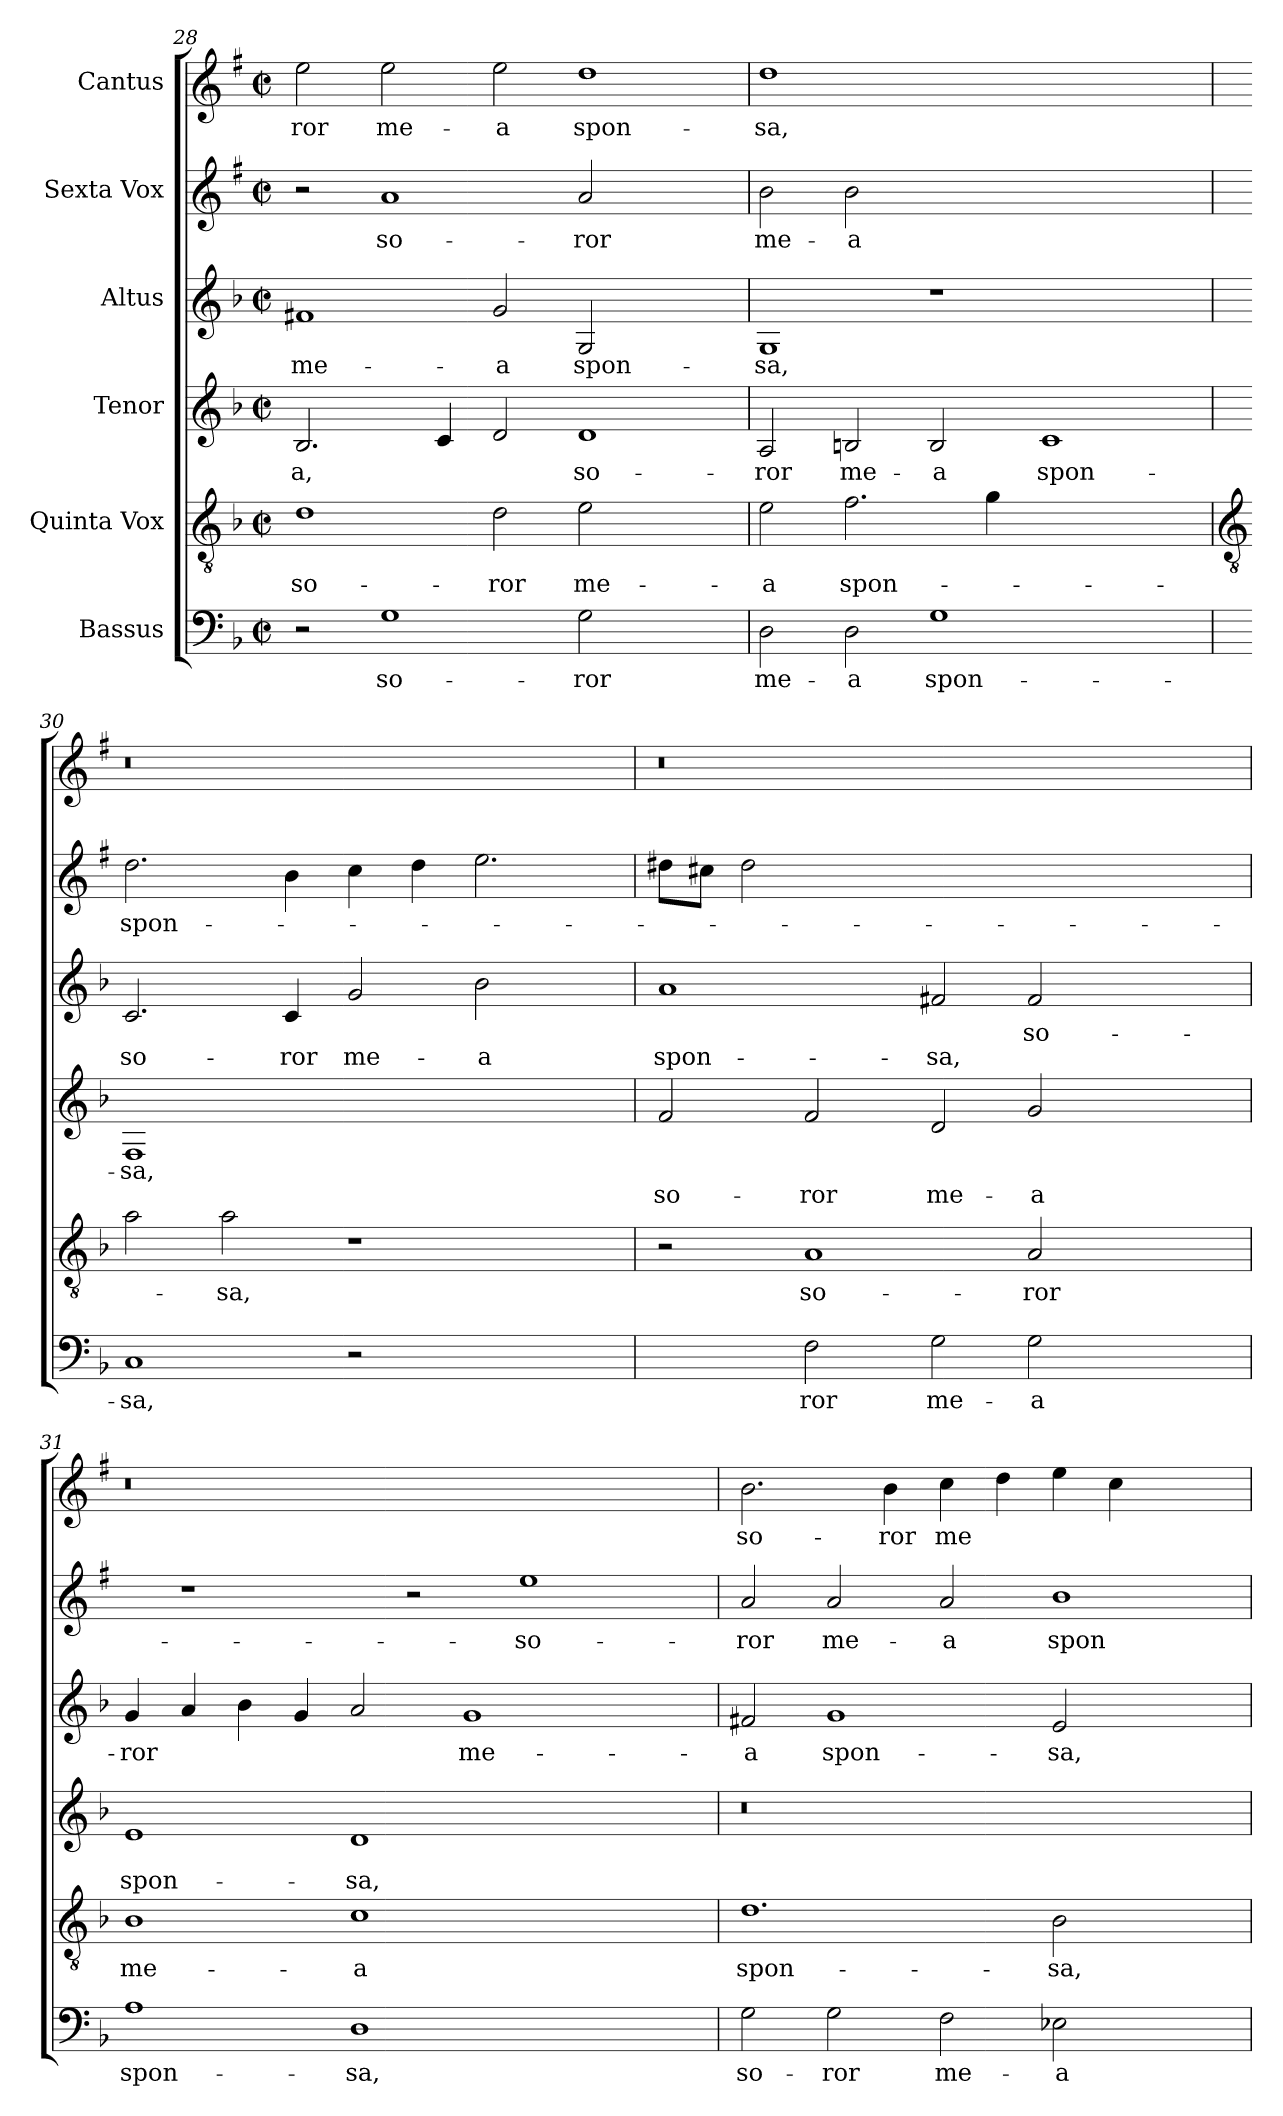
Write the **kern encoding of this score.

**kern	**text	**text	**kern	**text	**kern	**text	**text	**kern	**text	**text	**kern	**text	**kern	**text
*part6	*part6	*part6	*part5	*part5	*part4	*part4	*part4	*part3	*part3	*part3	*part2	*part2	*part1	*part1
*staff6	*staff6	*staff6	*staff5	*staff5	*staff4	*staff4	*staff4	*staff3	*staff3	*staff3	*staff2	*staff2	*staff1	*staff1
*I"Bassus	*	*	*I"Quinta Vox	*	*I"Tenor	*	*	*I"Altus	*	*	*I"Sexta Vox	*	*I"Cantus	*
*clefF4	*	*	*clefGv2	*	*clefG2	*	*	*clefG2	*	*	*clefG2	*	*clefG2	*
*	*	*	*	*	*	*	*	*	*	*	*ITrd1c2	*	*ITrd1c2	*
*k[b-]	*	*	*k[b-]	*	*k[b-]	*	*	*k[b-]	*	*	*k[b-]	*	*k[b-]	*
*F:	*	*	*F:	*	*F:	*	*	*F:	*	*	*F:	*	*F:	*
*M4/2	*	*	*M4/2	*	*M4/2	*	*	*M4/2	*	*	*M4/2	*	*M4/2	*
*met(c|)	*	*	*met(c|)	*	*met(c|)	*	*	*met(c|)	*	*	*met(c|)	*	*met(c|)	*
=28	=28	=28	=28	=28	=28	=28	=28	=28	=28	=28	=28	=28	=28	=28
!	!	!	!	!LO:LY:b	!	!LO:LY:b	!	!	!LO:LY:b	!	!	!	!	!LO:LY:b
2r	.	.	1d	so-	2.B-	-a,	.	1f#X	me-	.	2r	.	2dd	-ror
!	!LO:LY:b	!	!	!	!	!	!	!	!	!	!	!LO:LY:b	!	!LO:LY:b
1G	so-	.	.	.	.	.	.	.	.	.	1g	so-	2dd	me-
.	.	.	.	.	4c	.	.	.	.	.	.	.	.	.
!	!	!	!	!LO:LY:b	!	!	!	!	!LO:LY:b	!	!	!	!	!LO:LY:b
.	.	.	2d	-ror	2d	.	.	2g	-a	.	.	.	2dd	-a
!	!LO:LY:b	!	!	!LO:LY:b	!	!LO:LY:b	!	!	!LO:LY:b	!	!	!LO:LY:b	!	!LO:LY:b
2G	-ror	.	2e	me-	1d	so-	.	2G	spon-	.	2g	-ror	1cc	spon-
2ryy	.	.	2ryy	.	.	.	.	2ryy	.	.	2ryy	.	.	.
=29	=29	=29	=29	=29	=29	=29	=29	=29	=29	=29	=29	=29	=29	=29
!	!LO:LY:b	!	!	!LO:LY:b	!	!LO:LY:b	!	!	!LO:LY:b	!	!	!LO:LY:b	!	!LO:LY:b
2D	me-	.	2e	-a	2A	-ror	.	1G	-sa,	.	2a	me-	1cc	-sa,
!	!LO:LY:b	!	!	!LO:LY:b	!	!LO:LY:b	!	!	!	!	!	!LO:LY:b	!	!
2D	-a	.	2.f	spon-	2Bn	me-	.	.	.	.	2a	-a	.	.
!	!LO:LY:b	!	!	!	!	!LO:LY:b	!	!	!	!	!	!	!	!
1G	spon-	.	.	.	2B	-a	.	1r	.	.	1.ryy	.	1.ryy	.
.	.	.	4g	.	.	.	.	.	.	.	.	.	.	.
!	!	!	!	!	!	!LO:LY:b	!	!	!	!	!	!	!	!
.	.	.	1ryy	.	1c	spon-	.	.	.	.	.	.	.	.
2ryy	.	.	.	.	.	.	.	2ryy	.	.	.	.	.	.
!!LO:LB:g=z
=30	=30	=30	=30	=30	=30	=30	=30	=30	=30	=30	=30	=30	=30	=30
*	*	*	*clefGv2	*	*	*	*	*	*	*	*	*	*	*
!	!LO:LY:b	!	!	!	!	!LO:LY:b	!	!	!	!LO:LY:b	!	!LO:LY:b	!	!
1C	-sa,	.	2a	.	1F	-sa,	.	2.c	.	so-	2.cc	spon-	0r	.
!	!	!	!	!LO:LY:b	!	!	!	!	!	!	!	!	!	!
.	.	.	2a	-sa,	.	.	.	.	.	.	.	.	.	.
!	!	!	!	!	!	!	!	!	!	!LO:LY:b	!	!	!	!
.	.	.	.	.	.	.	.	4c	.	-ror	4a	.	.	.
!	!	!	!	!	!	!	!	!	!	!LO:LY:b	!	!	!	!
2r	.	.	1r	.	1ryy	.	.	2g	.	me-	4b-	.	.	.
.	.	.	.	.	.	.	.	.	.	.	4cc	.	.	.
!	!	!LO:LY:b	!	!	!	!	!	!	!	!LO:LY:b	!	!	!	!
[2Fyy	.	so-	.	.	.	.	.	2b-	.	-a	2.dd	.	.	.
4ryy	.	.	4ryy	.	4ryy	.	.	4ryy	.	.	.	.	4ryy	.
!!LO:LB:g=z
=30A	=30A	=30A	=30A	=30A	=30A	=30A	=30A	=30A	=30A	=30A	=30A	=30A	=30A	=30A
!	!	!	!	!	!	!	!LO:LY:b	!	!	!LO:LY:b	!	!	!	!
2Fyy]	.	.	2r	.	2f	.	so-	1a	.	spon-	8cc#L	.	0r	.
.	.	.	.	.	.	.	.	.	.	.	8bJ	.	.	.
.	.	.	.	.	.	.	.	.	.	.	2cc#	.	.	.
!	!LO:LY:b	!	!	!LO:LY:b	!	!	!LO:LY:b	!	!	!	!	!	!	!
2F	-ror	.	1A	so-	2f	.	-ror	.	.	.	.	.	.	.
!	!	!	!	!	!	!	!	!	!	!	!	!LO:LY:b	!	!
.	.	.	.	.	.	.	.	.	.	.	[1ddyy	-sa,	.	.
!	!LO:LY:b	!	!	!	!	!	!LO:LY:b	!	!	!LO:LY:b	!	!	!	!
2G	me-	.	.	.	2d	.	me-	2f#X	.	-sa,	.	.	.	.
!	!LO:LY:b	!	!	!LO:LY:b	!	!	!LO:LY:b	!	!LO:LY:b	!	!	!	!	!
2G	-a	.	2A	-ror	2g	.	-a	2f#	so-	.	.	.	.	.
.	.	.	.	.	.	.	.	.	.	.	2.ddyy_	.	.	.
2ryy	.	.	2ryy	.	2ryy	.	.	2ryy	.	.	.	.	2ryy	.
=31A	=31A	=31A	=31A	=31A	=31A	=31A	=31A	=31A	=31A	=31A	=31A	=31A	=31A	=31A
!	!LO:LY:b	!	!	!LO:LY:b	!	!	!LO:LY:b	!	!LO:LY:b	!	!	!	!	!
1A	spon-	.	1B-	me-	1e	.	spon-	4g	-ror	.	4ddyy]	.	0r	.
.	.	.	.	.	.	.	.	4a	.	.	1r	.	.	.
.	.	.	.	.	.	.	.	4b-	.	.	.	.	.	.
.	.	.	.	.	.	.	.	4g	.	.	.	.	.	.
!	!LO:LY:b	!	!	!LO:LY:b	!	!	!LO:LY:b	!	!	!	!	!	!	!
1D	-sa,	.	1c	-a	1d	.	-sa,	2a	.	.	.	.	.	.
.	.	.	.	.	.	.	.	.	.	.	2r	.	.	.
!	!	!	!	!	!	!	!	!	!LO:LY:b	!	!	!	!	!
.	.	.	.	.	.	.	.	1g	me-	.	.	.	.	.
!	!	!	!	!	!	!	!	!	!	!	!	!LO:LY:b	!	!
.	.	.	.	.	.	.	.	.	.	.	1dd	so-	.	.
2.ryy	.	.	2.ryy	.	2.ryy	.	.	.	.	.	.	.	2.ryy	.
.	.	.	.	.	.	.	.	4ryy	.	.	.	.	.	.
=32A	=32A	=32A	=32A	=32A	=32A	=32A	=32A	=32A	=32A	=32A	=32A	=32A	=32A	=32A
!	!LO:LY:b	!	!	!LO:LY:b	!	!	!	!	!LO:LY:b	!	!	!LO:LY:b	!	!LO:LY:b
2G	so-	.	1.d	spon-	0r	.	.	2f#	-a	.	2g	-ror	2.a	so-
!	!LO:LY:b	!	!	!	!	!	!	!	!LO:LY:b	!	!	!LO:LY:b	!	!
2G	-ror	.	.	.	.	.	.	1g	spon-	.	2g	me-	.	.
!	!	!	!	!	!	!	!	!	!	!	!	!	!	!LO:LY:b
.	.	.	.	.	.	.	.	.	.	.	.	.	4a	-ror
!	!LO:LY:b	!	!	!	!	!	!	!	!	!	!	!LO:LY:b	!	!LO:LY:b
2F	me-	.	.	.	.	.	.	.	.	.	2g	-a	4b-	me
.	.	.	.	.	.	.	.	.	.	.	.	.	4cc	.
!	!LO:LY:b	!	!	!LO:LY:b	!	!	!	!	!LO:LY:b	!	!	!LO:LY:b	!	!
2E-X	-a	.	2B-	-sa,	.	.	.	2e	-sa,	.	1a	spon-	4dd	.
.	.	.	.	.	.	.	.	.	.	.	.	.	4b-	.
2ryy	.	.	2ryy	.	2ryy	.	.	2ryy	.	.	.	.	2ryy	.
=	=	=	=	=	=	=	=	=	=	=	=	=	=	=
*-	*-	*-	*-	*-	*-	*-	*-	*-	*-	*-	*-	*-	*-	*-
